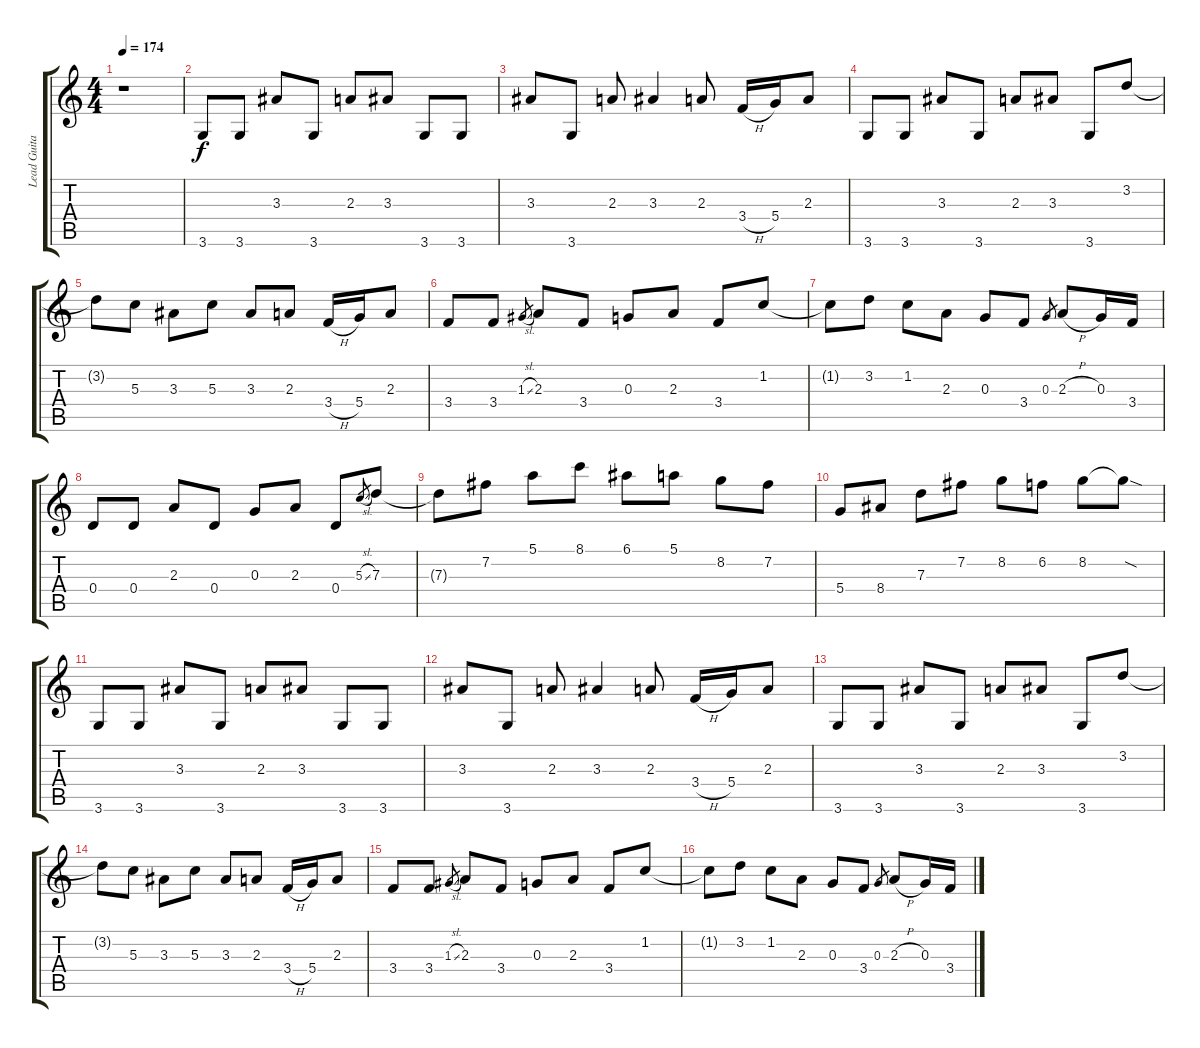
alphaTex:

\track ("Lead Guitar" "Lead Guita") {instrument distortionguitar}
\staff {score tabs}
\tuning (E4 B3 G3 D3 A2 E2) {hide}
\ts (4 4)
\tempo 174
\clef g2
\ks c
r.1{dy f} |
3.6.8 3.6.8 3.3.8 3.6.8 2.3.8 3.3.8 3.6.8 3.6.8 |
3.3.8 3.6.8 2.3.8 3.3.4 2.3.8 3.4{h}.16 5.4.16 2.3.8 |
3.6.8 3.6.8 3.3.8 3.6.8 2.3.8 3.3.8 3.6.8 3.2.8 |
3.2{t}.8 5.3.8 3.3.8 5.3.8 3.3.8 2.3.8 3.4{h}.16 5.4.16 2.3.8 |
3.4.8 3.4.8 1.3{sl}.8{gr} 2.3.8 3.4.8 0.3.8 2.3.8 3.4.8 1.2.8 |
1.2{t}.8 3.2.8 1.2.8 2.3.8 0.3.8 3.4.8 0.3.8{gr} 2.3{h}.8 0.3.16 3.4.16 |
0.4.8 0.4.8 2.3.8 0.4.8 0.3.8 2.3.8 0.4.8 5.3{sl}.8{gr} 7.3.8 |
7.3{t}.8 7.2.8 5.1.8 8.1.8 6.1.8 5.1.8 8.2.8 7.2.8 |
5.4.8 8.4.8 7.3.8 7.2.8 8.2.8 6.2.8 8.2.8 8.2{sod t}.8 |
3.6.8 3.6.8 3.3.8 3.6.8 2.3.8 3.3.8 3.6.8 3.6.8 |
3.3.8 3.6.8 2.3.8 3.3.4 2.3.8 3.4{h}.16 5.4.16 2.3.8 |
3.6.8 3.6.8 3.3.8 3.6.8 2.3.8 3.3.8 3.6.8 3.2.8 |
3.2{t}.8 5.3.8 3.3.8 5.3.8 3.3.8 2.3.8 3.4{h}.16 5.4.16 2.3.8 |
3.4.8 3.4.8 1.3{sl}.8{gr} 2.3.8 3.4.8 0.3.8 2.3.8 3.4.8 1.2.8 |
1.2{t}.8 3.2.8 1.2.8 2.3.8 0.3.8 3.4.8 0.3.8{gr} 2.3{h}.8 0.3.16 3.4.16
